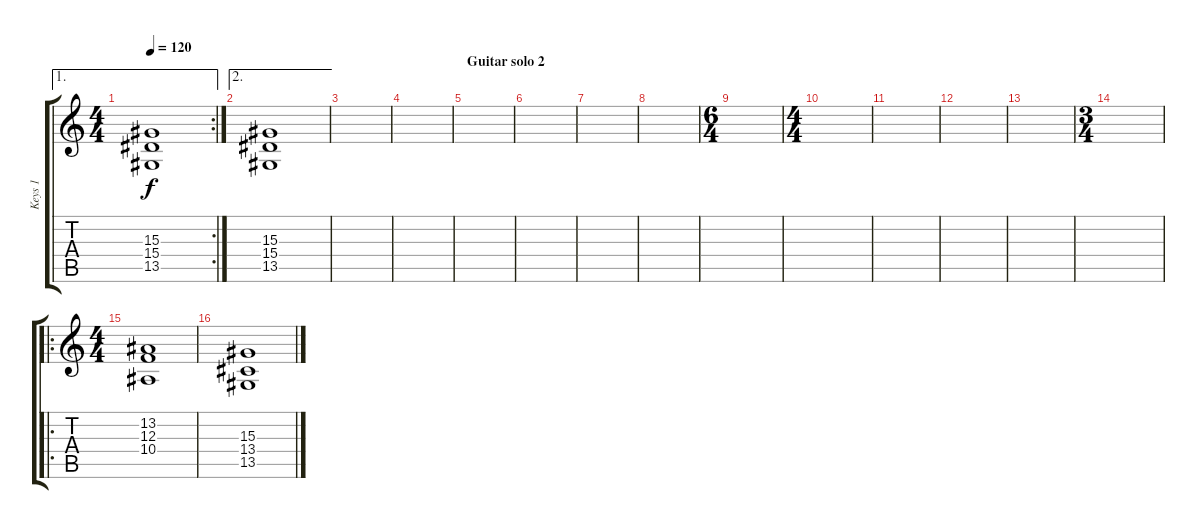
\track ("Keys 1" "Keys 1") {instrument choiraahs}
\staff {score tabs}
\tuning (D4 A3 F3 C3 G2 D2) {hide}
\ae 1
\rc 2
\ts (4 4)
\tempo 120
\clef g2
\ks c
(15.3 15.4 13.5).1{dy f} |
\ae 2
(15.3 15.4 13.5).1 |
|
|
\section ("" "Guitar solo 2")
|
|
|
|
\ts (6 4)
|
\ts (4 4)
|
|
|
|
\ts (3 4)
|
\ro
\ts (4 4)
(13.2 12.3 10.4).1 |
(15.3 13.4 13.5).1
